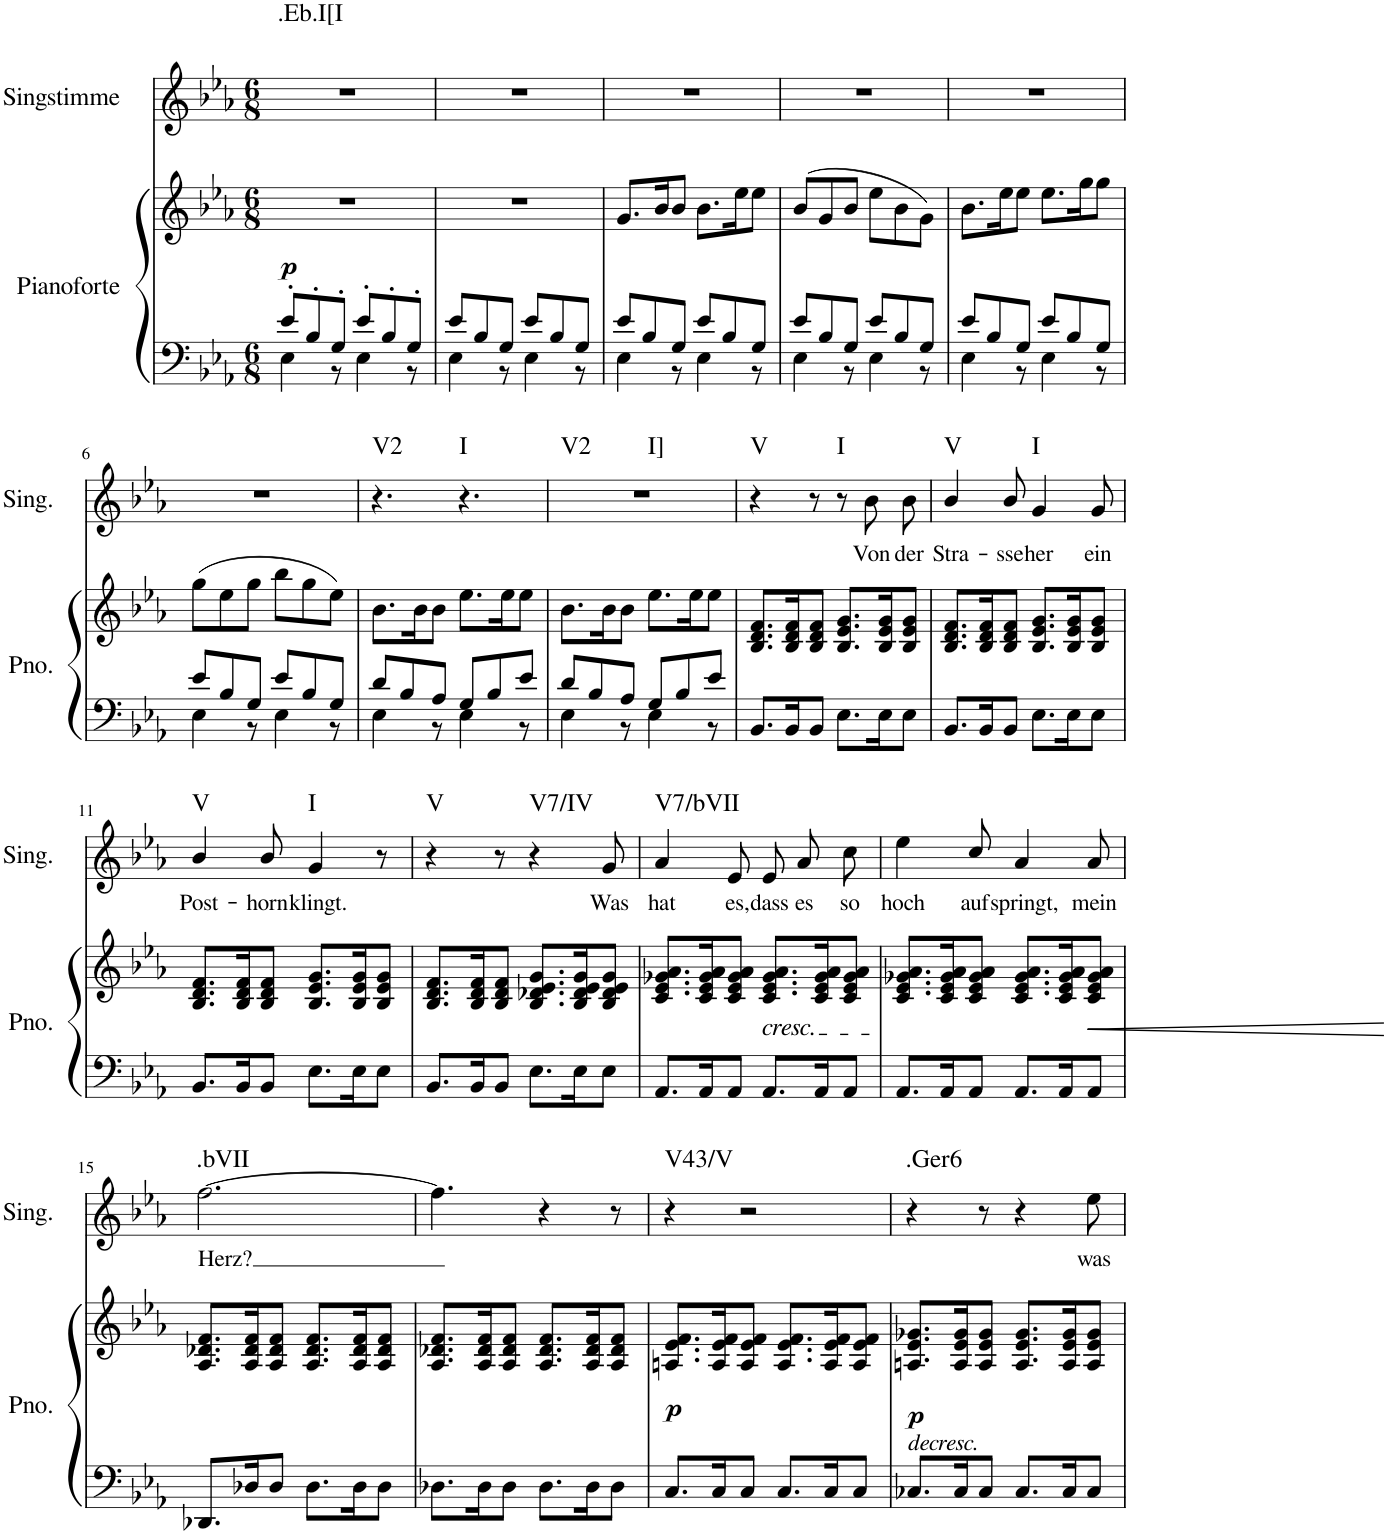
**kern	**kern	**dynam	**kern	**text	**harte
*part2	*part2	*part2	*part1	*part1	*part1
*staff3	*staff2	*staff2/3	*staff1	*staff1	*
*I"Pianoforte	*	*	*I"Singstimme	*	*
*I'Pno.	*	*	*I'Sing.	*	*
*clefF4	*clefG2	*	*clefG2	*	*
*k[b-e-a-]	*k[b-e-a-]	*	*k[b-e-a-]	*	*
*M6/8	*M6/8	*	*M6/8	*	*
=1	=1	=1	=1	=1	=1
*^	*	*	*	*	*
!	!	!	!LO:DY:b	!	!	!LO:H:kt=.Eb.I[I
8e-'/L	4E-\	2.r	p	2.r	.	N
8B-'/	.	.	.	.	.	.
8G'/J	8r	.	.	.	.	.
8e-'/L	4E-\	.	.	.	.	.
8B-'/	.	.	.	.	.	.
8G'/J	8r	.	.	.	.	.
=2	=2	=2	=2	=2	=2	=2
8e-/L	4E-\	2.r	.	2.r	.	.
8B-/	.	.	.	.	.	.
8G/J	8r	.	.	.	.	.
8e-/L	4E-\	.	.	.	.	.
8B-/	.	.	.	.	.	.
8G/J	8r	.	.	.	.	.
=3	=3	=3	=3	=3	=3	=3
8e-/L	4E-\	8.g/L	.	2.r	.	.
8B-/	.	.	.	.	.	.
.	.	16b-/K	.	.	.	.
8G/J	8r	8b-/J	.	.	.	.
8e-/L	4E-\	8.b-\L	.	.	.	.
8B-/	.	.	.	.	.	.
.	.	16ee-\K	.	.	.	.
8G/J	8r	8ee-\J	.	.	.	.
=4	=4	=4	=4	=4	=4	=4
8e-/L	4E-\	(8b-/L	.	2.r	.	.
8B-/	.	8g/	.	.	.	.
8G/J	8r	8b-/J	.	.	.	.
8e-/L	4E-\	8ee-\L	.	.	.	.
8B-/	.	8b-\	.	.	.	.
8G/J	8r	8g\J)	.	.	.	.
=5	=5	=5	=5	=5	=5	=5
8e-/L	4E-\	8.b-\L	.	2.r	.	.
8B-/	.	.	.	.	.	.
.	.	16ee-\K	.	.	.	.
8G/J	8r	8ee-\J	.	.	.	.
8e-/L	4E-\	8.ee-\L	.	.	.	.
8B-/	.	.	.	.	.	.
.	.	16gg\K	.	.	.	.
8G/J	8r	8gg\J	.	.	.	.
!!LO:LB:g=z
=6	=6	=6	=6	=6	=6	=6
8e-/L	4E-\	(8gg\L	.	2.r	.	.
8B-/	.	8ee-\	.	.	.	.
8G/J	8r	8gg\J	.	.	.	.
8e-/L	4E-\	8bb-\L	.	.	.	.
8B-/	.	8gg\	.	.	.	.
8G/J	8r	8ee-\J)	.	.	.	.
=7	=7	=7	=7	=7	=7	=7
!	!	!	!	!	!	!LO:H:kt=V2
8d/L	4E-\	8.b-\L	.	4.r	.	N
8B-/	.	.	.	.	.	.
.	.	16b-\K	.	.	.	.
8A-/J	8r	8b-\J	.	.	.	.
!	!	!	!	!	!	!LO:H:kt=I
8G/L	4E-\	8.ee-\L	.	4.r	.	N
8B-/	.	.	.	.	.	.
.	.	16ee-\K	.	.	.	.
8e-/J	8r	8ee-\J	.	.	.	.
=8	=8	=8	=8	=8	=8	=8
!	!	!	!	!	!	!LO:H:n=1:kt=V2
!	!	!	!	!	!	!LO:H:n=2:kt=I]
8d/L	4E-\	8.b-\L	.	2.r	.	N N
8B-/	.	.	.	.	.	.
.	.	16b-\K	.	.	.	.
8A-/J	8r	8b-\J	.	.	.	.
8G/L	4E-\	8.ee-\L	.	.	.	.
8B-/	.	.	.	.	.	.
.	.	16ee-\K	.	.	.	.
8e-/J	8r	8ee-\J	.	.	.	.
=9	=9	=9	=9	=9	=9	=9
!	!	!	!	!	!	!LO:H:kt=V
*v	*v	*	*	*	*	*
8.BB-/L	8.B-/ 8.d/ 8.f/L	.	4r	.	N
16BB-/K	16B-/ 16d/ 16f/K	.	.	.	.
8BB-/J	8B-/ 8d/ 8f/J	.	8r	.	.
!	!	!	!	!	!LO:H:kt=I
8.E-\L	8.B-/ 8.e-/ 8.g/L	.	8r	.	N
!	!	!	!	!LO:LY:b	!
.	.	.	8b-\L	Von	.
16E-\K	16B-/ 16e-/ 16g/K	.	.	.	.
!	!	!	!	!LO:LY:b	!
8E-\J	8B-/ 8e-/ 8g/J	.	8b-\J	der	.
=10	=10	=10	=10	=10	=10
!	!	!	!	!LO:LY:b	!LO:H:kt=V
8.BB-/L	8.B-/ 8.d/ 8.f/L	.	4b-/	Stra-	N
16BB-/K	16B-/ 16d/ 16f/K	.	.	.	.
!	!	!	!	!LO:LY:b	!
8BB-/J	8B-/ 8d/ 8f/J	.	8b-/	-sse	.
!	!	!	!	!LO:LY:b	!LO:H:kt=I
8.E-\L	8.B-/ 8.e-/ 8.g/L	.	4g/	her	N
16E-\K	16B-/ 16e-/ 16g/K	.	.	.	.
!	!	!	!	!LO:LY:b	!
8E-\J	8B-/ 8e-/ 8g/J	.	8g/	ein	.
!!LO:LB:g=z
=11	=11	=11	=11	=11	=11
!	!	!	!	!LO:LY:b	!LO:H:kt=V
8.BB-/L	8.B-/ 8.d/ 8.f/L	.	4b-/	Post-	N
16BB-/K	16B-/ 16d/ 16f/K	.	.	.	.
!	!	!	!	!LO:LY:b	!
8BB-/J	8B-/ 8d/ 8f/J	.	8b-/	-horn	.
!	!	!	!	!LO:LY:b	!LO:H:kt=I
8.E-\L	8.B-/ 8.e-/ 8.g/L	.	4g/	klingt.	N
16E-\K	16B-/ 16e-/ 16g/K	.	.	.	.
8E-\J	8B-/ 8e-/ 8g/J	.	8r	.	.
=12	=12	=12	=12	=12	=12
!	!	!	!	!	!LO:H:kt=V
8.BB-/L	8.B-/ 8.d/ 8.f/L	.	4r	.	N
16BB-/K	16B-/ 16d/ 16f/K	.	.	.	.
8BB-/J	8B-/ 8d/ 8f/J	.	8r	.	.
!	!	!	!	!	!LO:H:kt=V7/IV
8.E-\L	8.B-/ 8.d-X/ 8.e-/ 8.g/L	.	4r	.	N
16E-\K	16B-/ 16d-/ 16e-/ 16g/K	.	.	.	.
!	!	!	!	!LO:LY:b	!
8E-\J	8B-/ 8d-/ 8e-/ 8g/J	.	8g/	Was	.
=13	=13	=13	=13	=13	=13
!	!	!	!	!LO:LY:b	!LO:H:kt=V7/bVII
8.AA-/L	8.c/ 8.e-/ 8.g-X/ 8.a-/L	.	4a-/	hat	N
16AA-/K	16c/ 16e-/ 16g-/ 16a-/K	.	.	.	.
!	!	!	!	!LO:LY:b	!
8AA-/J	8c/ 8e-/ 8g-/ 8a-/J	.	8e-/	es,	.
!	!LO:TX:b:i:t=cresc.	!	!	!	!
!	!	!	!	!LO:LY:b	!
8.AA-/L	8.c/ 8.e-/ 8.g-/ 8.a-/L	.	8e-/L	dass	.
!	!	!	!	!LO:LY:b	!
.	.	.	8a-/	es	.
16AA-/K	16c/ 16e-/ 16g-/ 16a-/K	.	.	.	.
!	!	!	!	!LO:LY:b	!
8AA-/J	8c/ 8e-/ 8g-/ 8a-/J	.	8cc/J	so	.
=14	=14	=14	=14	=14	=14
!	!	!	!	!LO:LY:b	!
8.AA-/L	8.c/ 8.e-/ 8.g-X/ 8.a-/L	.	4ee-\	hoch	.
16AA-/K	16c/ 16e-/ 16g-/ 16a-/K	.	.	.	.
!	!	!	!	!LO:LY:b	!
8AA-/J	8c/ 8e-/ 8g-/ 8a-/J	.	8cc/	auf-	.
!	!	!	!	!LO:LY:b	!
8.AA-/L	8.c/ 8.e-/ 8.g-/ 8.a-/L	.	4a-/	-springt,	.
16AA-/K	16c/ 16e-/ 16g-/ 16a-/K	.	.	.	.
!	!	!LO:HP:b	!	!LO:LY:b	!
8AA-/J	8c/ 8e-/ 8g-/ 8a-/J	<	8a-/	mein	.
.	.	[	.	.	.
!!LO:LB:g=z
=15	=15	=15	=15	=15	=15
!	!	!	!	!LO:LY:b	!LO:H:kt=.bVII
8.DD-X/L	8.A-/ 8.d-X/ 8.f/L	.	[2.ff\	Herz?	N
16D-X/K	16A-/ 16d-/ 16f/K	.	.	.	.
8D-/J	8A-/ 8d-/ 8f/J	.	.	.	.
8.D-\L	8.A-/ 8.d-/ 8.f/L	.	.	.	.
16D-\K	16A-/ 16d-/ 16f/K	.	.	.	.
8D-\J	8A-/ 8d-/ 8f/J	.	.	.	.
=16	=16	=16	=16	=16	=16
8.D-X\L	8.A-/ 8.d-X/ 8.f/L	.	4.ff\]	.	.
16D-\K	16A-/ 16d-/ 16f/K	.	.	.	.
8D-\J	8A-/ 8d-/ 8f/J	.	.	.	.
8.D-\L	8.A-/ 8.d-/ 8.f/L	.	4r	.	.
16D-\K	16A-/ 16d-/ 16f/K	.	.	.	.
8D-\J	8A-/ 8d-/ 8f/J	.	8r	.	.
=17	=17	=17	=17	=17	=17
!	!	!LO:DY:b	!	!	!LO:H:kt=V43/V
8.C/L	8.An/ 8.e-/ 8.f/L	p	4r	.	N
16C/K	16A/ 16e-/ 16f/K	.	.	.	.
8C/J	8A/ 8e-/ 8f/J	.	2r	.	.
8.C/L	8.A/ 8.e-/ 8.f/L	.	.	.	.
16C/K	16A/ 16e-/ 16f/K	.	.	.	.
8C/J	8A/ 8e-/ 8f/J	.	.	.	.
=18	=18	=18	=18	=18	=18
!	!LO:TX:b:i:t=decresc.	!	!	!	!
!	!	!LO:DY:b	!	!	!LO:H:kt=.Ger6
8.C-X/L	8.An/ 8.e-/ 8.g-X/L	p	4r	.	N
16C-/K	16A/ 16e-/ 16g-/K	.	.	.	.
8C-/J	8A/ 8e-/ 8g-/J	.	8r	.	.
8.C-/L	8.A/ 8.e-/ 8.g-/L	.	4r	.	.
16C-/K	16A/ 16e-/ 16g-/K	.	.	.	.
!	!	!	!	!LO:LY:b	!
8C-/J	8A/ 8e-/ 8g-/J	.	8ee-\	was	.
=	=	=	=	=	=
*-	*-	*-	*-	*-	*-
